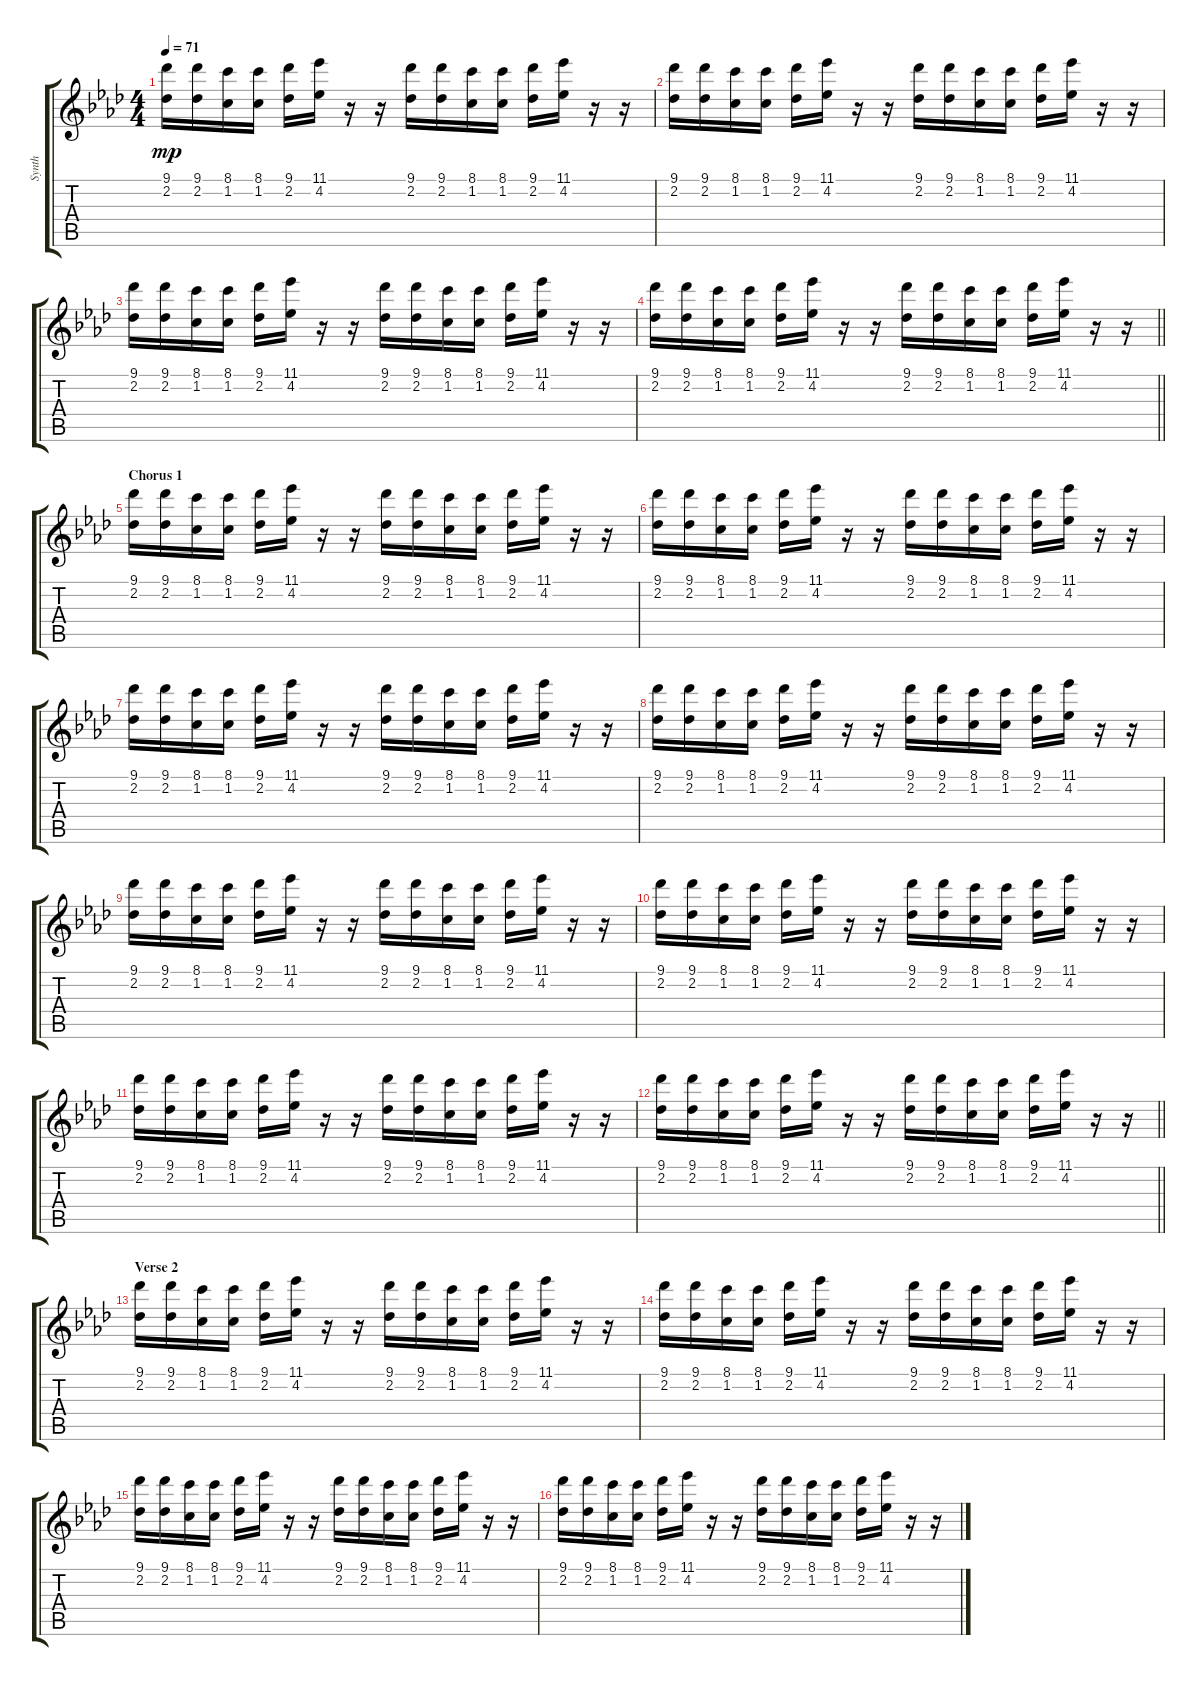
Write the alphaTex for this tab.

\track ("Synth" "Synth") {instrument synthbass1}
\staff {score tabs}
\tuning (E4 B3 G3 D3 A2 E2) {hide}
\ts (4 4)
\tempo 71
\clef g2
\ks ab
(9.1 2.2).16{dy mp} (9.1 2.2).16 (8.1 1.2).16 (8.1 1.2).16 (9.1 2.2).16 (11.1 4.2).16 r.16 r.16 (9.1 2.2).16 (9.1 2.2).16 (8.1 1.2).16 (8.1 1.2).16 (9.1 2.2).16 (11.1 4.2).16 r.16 r.16 |
(9.1 2.2).16 (9.1 2.2).16 (8.1 1.2).16 (8.1 1.2).16 (9.1 2.2).16 (11.1 4.2).16 r.16 r.16 (9.1 2.2).16 (9.1 2.2).16 (8.1 1.2).16 (8.1 1.2).16 (9.1 2.2).16 (11.1 4.2).16 r.16 r.16 |
(9.1 2.2).16 (9.1 2.2).16 (8.1 1.2).16 (8.1 1.2).16 (9.1 2.2).16 (11.1 4.2).16 r.16 r.16 (9.1 2.2).16 (9.1 2.2).16 (8.1 1.2).16 (8.1 1.2).16 (9.1 2.2).16 (11.1 4.2).16 r.16 r.16 |
\barLineRight lightlight
(9.1 2.2).16 (9.1 2.2).16 (8.1 1.2).16 (8.1 1.2).16 (9.1 2.2).16 (11.1 4.2).16 r.16 r.16 (9.1 2.2).16 (9.1 2.2).16 (8.1 1.2).16 (8.1 1.2).16 (9.1 2.2).16 (11.1 4.2).16 r.16 r.16 |
\section ("" "Chorus 1")
(9.1 2.2).16 (9.1 2.2).16 (8.1 1.2).16 (8.1 1.2).16 (9.1 2.2).16 (11.1 4.2).16 r.16 r.16 (9.1 2.2).16 (9.1 2.2).16 (8.1 1.2).16 (8.1 1.2).16 (9.1 2.2).16 (11.1 4.2).16 r.16 r.16 |
(9.1 2.2).16 (9.1 2.2).16 (8.1 1.2).16 (8.1 1.2).16 (9.1 2.2).16 (11.1 4.2).16 r.16 r.16 (9.1 2.2).16 (9.1 2.2).16 (8.1 1.2).16 (8.1 1.2).16 (9.1 2.2).16 (11.1 4.2).16 r.16 r.16 |
(9.1 2.2).16 (9.1 2.2).16 (8.1 1.2).16 (8.1 1.2).16 (9.1 2.2).16 (11.1 4.2).16 r.16 r.16 (9.1 2.2).16 (9.1 2.2).16 (8.1 1.2).16 (8.1 1.2).16 (9.1 2.2).16 (11.1 4.2).16 r.16 r.16 |
(9.1 2.2).16 (9.1 2.2).16 (8.1 1.2).16 (8.1 1.2).16 (9.1 2.2).16 (11.1 4.2).16 r.16 r.16 (9.1 2.2).16 (9.1 2.2).16 (8.1 1.2).16 (8.1 1.2).16 (9.1 2.2).16 (11.1 4.2).16 r.16 r.16 |
(9.1 2.2).16 (9.1 2.2).16 (8.1 1.2).16 (8.1 1.2).16 (9.1 2.2).16 (11.1 4.2).16 r.16 r.16 (9.1 2.2).16 (9.1 2.2).16 (8.1 1.2).16 (8.1 1.2).16 (9.1 2.2).16 (11.1 4.2).16 r.16 r.16 |
(9.1 2.2).16 (9.1 2.2).16 (8.1 1.2).16 (8.1 1.2).16 (9.1 2.2).16 (11.1 4.2).16 r.16 r.16 (9.1 2.2).16 (9.1 2.2).16 (8.1 1.2).16 (8.1 1.2).16 (9.1 2.2).16 (11.1 4.2).16 r.16 r.16 |
(9.1 2.2).16 (9.1 2.2).16 (8.1 1.2).16 (8.1 1.2).16 (9.1 2.2).16 (11.1 4.2).16 r.16 r.16 (9.1 2.2).16 (9.1 2.2).16 (8.1 1.2).16 (8.1 1.2).16 (9.1 2.2).16 (11.1 4.2).16 r.16 r.16 |
\barLineRight lightlight
(9.1 2.2).16 (9.1 2.2).16 (8.1 1.2).16 (8.1 1.2).16 (9.1 2.2).16 (11.1 4.2).16 r.16 r.16 (9.1 2.2).16 (9.1 2.2).16 (8.1 1.2).16 (8.1 1.2).16 (9.1 2.2).16 (11.1 4.2).16 r.16 r.16 |
\section ("" "Verse 2")
(9.1 2.2).16 (9.1 2.2).16 (8.1 1.2).16 (8.1 1.2).16 (9.1 2.2).16 (11.1 4.2).16 r.16 r.16 (9.1 2.2).16 (9.1 2.2).16 (8.1 1.2).16 (8.1 1.2).16 (9.1 2.2).16 (11.1 4.2).16 r.16 r.16 |
(9.1 2.2).16 (9.1 2.2).16 (8.1 1.2).16 (8.1 1.2).16 (9.1 2.2).16 (11.1 4.2).16 r.16 r.16 (9.1 2.2).16 (9.1 2.2).16 (8.1 1.2).16 (8.1 1.2).16 (9.1 2.2).16 (11.1 4.2).16 r.16 r.16 |
(9.1 2.2).16 (9.1 2.2).16 (8.1 1.2).16 (8.1 1.2).16 (9.1 2.2).16 (11.1 4.2).16 r.16 r.16 (9.1 2.2).16 (9.1 2.2).16 (8.1 1.2).16 (8.1 1.2).16 (9.1 2.2).16 (11.1 4.2).16 r.16 r.16 |
(9.1 2.2).16 (9.1 2.2).16 (8.1 1.2).16 (8.1 1.2).16 (9.1 2.2).16 (11.1 4.2).16 r.16 r.16 (9.1 2.2).16 (9.1 2.2).16 (8.1 1.2).16 (8.1 1.2).16 (9.1 2.2).16 (11.1 4.2).16 r.16 r.16
